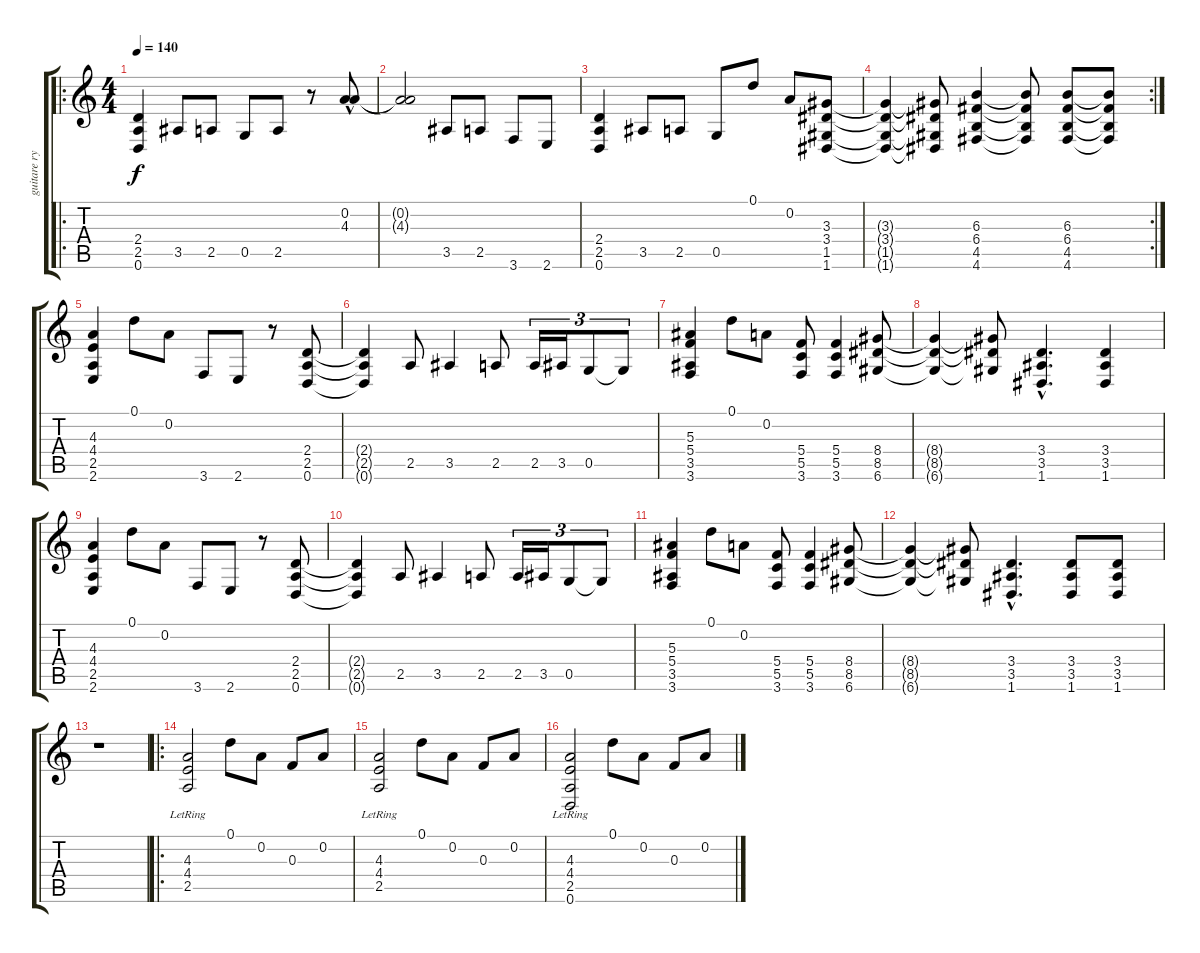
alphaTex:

\track ("guitare rytmique" "guitare ry") {instrument distortionguitar}
\staff {score tabs}
\tuning (D4 A3 F3 C3 G2 D2) {hide}
\ro
\ts (4 4)
\tempo 140
\clef g2
\ks c
(2.4 2.5 0.6).4{dy f instrument distortionguitar} 3.5.8 2.5.8 0.5.8 2.5.8 r.8 (0.2 4.3{hac}).8 |
(0.2{t} 4.3{t}).2 3.5.8 2.5.8 3.6.8 2.6.8 |
(2.4 2.5 0.6).4 3.5.8 2.5.8 0.5.8 0.1.8 0.2.8 (3.3 3.4 1.5 1.6).8 |
\rc 2
(3.3{t} 3.4{t} 1.5{t} 1.6{t}).4 (3.3{t} 3.4{t} 1.5{t} 1.6{t}).8 (6.3 6.4 4.5 4.6).4 (6.3{t} 6.4{t} 4.5{t} 4.6{t}).8 (6.3 6.4 4.5 4.6).8 (6.3{t} 6.4{t} 4.5{t} 4.6{t}).8 |
(4.3 4.4 2.5 2.6).4 0.1.8 0.2.8 3.6.8 2.6.8 r.8 (2.4 2.5 0.6).8 |
(2.4{t} 2.5{t} 0.6{t}).4 2.5.8 3.5.4 2.5.8 2.5.16{tu (3 2)} 3.5.16{tu (3 2)} 0.5.8{tu (3 2)} 0.5{t}.8{tu (3 2)} |
(5.3 5.4 3.5 3.6).4 0.1.8 0.2.8 (5.4 5.5 3.6).8 (5.4 5.5 3.6).4 (8.4 8.5 6.6).8 |
(8.4{t} 8.5{t} 6.6{t}).4 (8.4{t} 8.5{t} 6.6{t}).8 (3.4{hac} 3.5{hac} 1.6{hac}).4{d} (3.4 3.5 1.6).4 |
(4.3 4.4 2.5 2.6).4 0.1.8 0.2.8 3.6.8 2.6.8 r.8 (2.4 2.5 0.6).8 |
(2.4{t} 2.5{t} 0.6{t}).4 2.5.8 3.5.4 2.5.8 2.5.16{tu (3 2)} 3.5.16{tu (3 2)} 0.5.8{tu (3 2)} 0.5{t}.8{tu (3 2)} |
(5.3 5.4 3.5 3.6).4 0.1.8 0.2.8 (5.4 5.5 3.6).8 (5.4 5.5 3.6).4 (8.4 8.5 6.6).8 |
(8.4{t} 8.5{t} 6.6{t}).4 (8.4{t} 8.5{t} 6.6{t}).8 (3.4{hac} 3.5{hac} 1.6).4{d} (3.4 3.5 1.6).8 (3.4 3.5 1.6).8 |
r.1 |
\ro
(4.3{lr} 4.4{lr} 2.5{lr}).2 0.1.8 0.2.8 0.3.8 0.2.8 |
(4.3{lr} 4.4{lr} 2.5{lr}).2 0.1.8 0.2.8 0.3.8 0.2.8 |
(4.3 4.4{lr} 2.5{lr} 0.6{lr}).2 0.1.8 0.2.8 0.3.8 0.2.8
